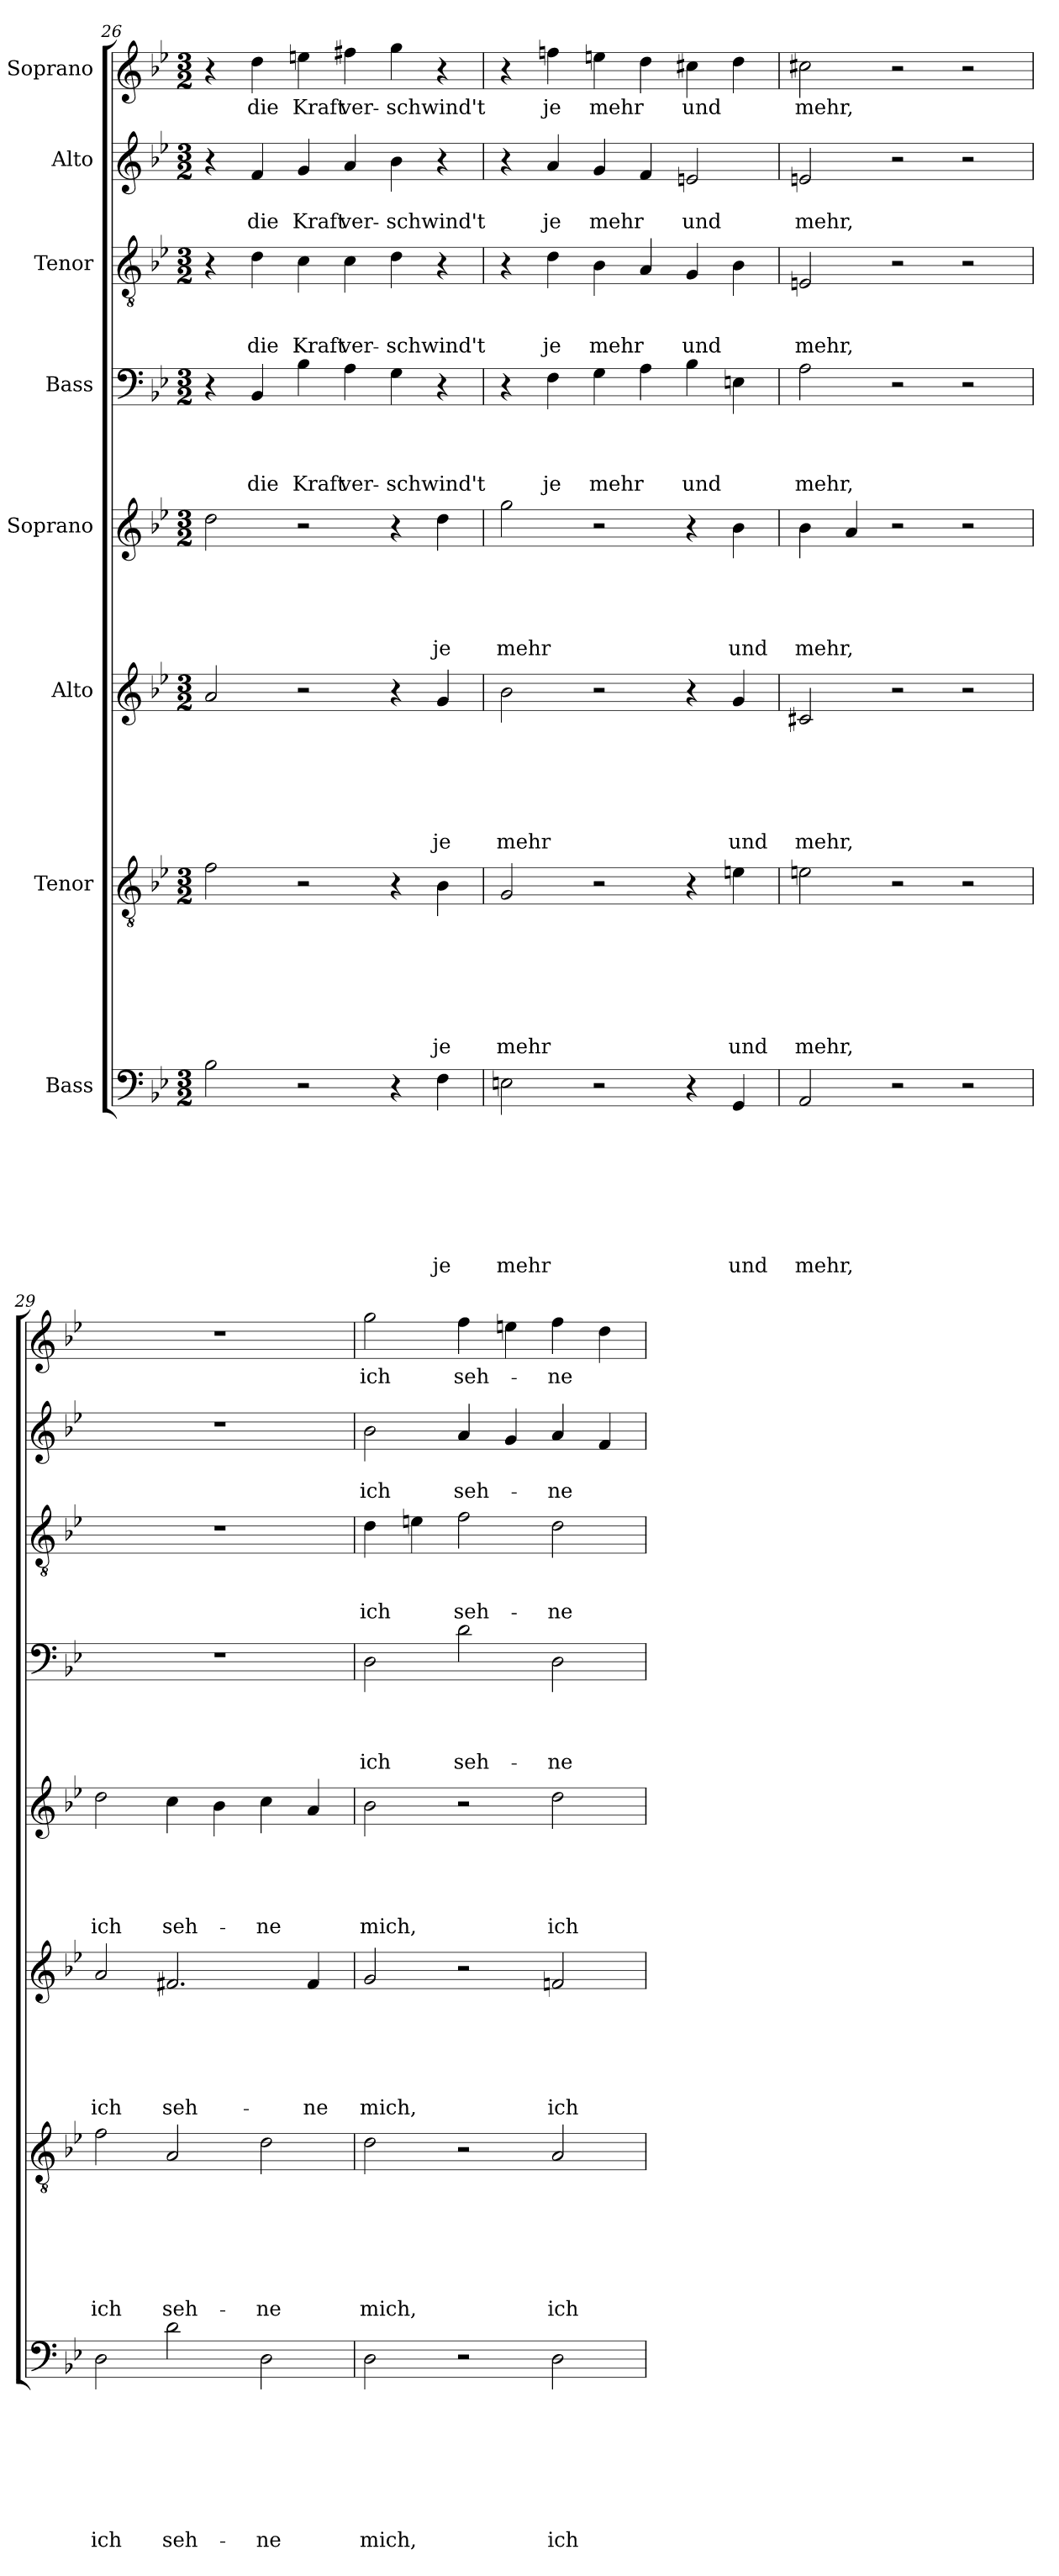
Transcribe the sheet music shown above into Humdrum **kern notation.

**kern	**text	**text	**text	**text	**text	**text	**text	**text	**kern	**text	**text	**text	**text	**text	**text	**text	**kern	**text	**text	**text	**text	**text	**text	**kern	**text	**text	**text	**text	**text	**kern	**text	**text	**text	**text	**kern	**text	**text	**text	**kern	**text	**text	**kern	**text
*part8	*part8	*part8	*part8	*part8	*part8	*part8	*part8	*part8	*part7	*part7	*part7	*part7	*part7	*part7	*part7	*part7	*part6	*part6	*part6	*part6	*part6	*part6	*part6	*part5	*part5	*part5	*part5	*part5	*part5	*part4	*part4	*part4	*part4	*part4	*part3	*part3	*part3	*part3	*part2	*part2	*part2	*part1	*part1
*staff8	*staff8	*staff8	*staff8	*staff8	*staff8	*staff8	*staff8	*staff8	*staff7	*staff7	*staff7	*staff7	*staff7	*staff7	*staff7	*staff7	*staff6	*staff6	*staff6	*staff6	*staff6	*staff6	*staff6	*staff5	*staff5	*staff5	*staff5	*staff5	*staff5	*staff4	*staff4	*staff4	*staff4	*staff4	*staff3	*staff3	*staff3	*staff3	*staff2	*staff2	*staff2	*staff1	*staff1
*I"Bass	*	*	*	*	*	*	*	*	*I"Tenor	*	*	*	*	*	*	*	*I"Alto	*	*	*	*	*	*	*I"Soprano	*	*	*	*	*	*I"Bass	*	*	*	*	*I"Tenor	*	*	*	*I"Alto	*	*	*I"Soprano	*
*clefF4	*	*	*	*	*	*	*	*	*clefGv2	*	*	*	*	*	*	*	*clefG2	*	*	*	*	*	*	*clefG2	*	*	*	*	*	*clefF4	*	*	*	*	*clefGv2	*	*	*	*clefG2	*	*	*clefG2	*
*k[b-e-]	*	*	*	*	*	*	*	*	*k[b-e-]	*	*	*	*	*	*	*	*k[b-e-]	*	*	*	*	*	*	*k[b-e-]	*	*	*	*	*	*k[b-e-]	*	*	*	*	*k[b-e-]	*	*	*	*k[b-e-]	*	*	*k[b-e-]	*
*B-:	*	*	*	*	*	*	*	*	*B-:	*	*	*	*	*	*	*	*B-:	*	*	*	*	*	*	*B-:	*	*	*	*	*	*B-:	*	*	*	*	*B-:	*	*	*	*B-:	*	*	*B-:	*
*M3/2	*	*	*	*	*	*	*	*	*M3/2	*	*	*	*	*	*	*	*M3/2	*	*	*	*	*	*	*M3/2	*	*	*	*	*	*M3/2	*	*	*	*	*M3/2	*	*	*	*M3/2	*	*	*M3/2	*
=26	=26	=26	=26	=26	=26	=26	=26	=26	=26	=26	=26	=26	=26	=26	=26	=26	=26	=26	=26	=26	=26	=26	=26	=26	=26	=26	=26	=26	=26	=26	=26	=26	=26	=26	=26	=26	=26	=26	=26	=26	=26	=26	=26
2B-\	.	.	.	.	.	.	.	.	2f\	.	.	.	.	.	.	.	2a/	.	.	.	.	.	.	2dd\	.	.	.	.	.	4r	.	.	.	.	4r	.	.	.	4r	.	.	4r	.
!	!	!	!	!	!	!	!	!	!	!	!	!	!	!	!	!	!	!	!	!	!	!	!	!	!	!	!	!	!	!	!	!	!	!LO:LY:b	!	!	!	!LO:LY:b	!	!	!LO:LY:b	!	!LO:LY:b
.	.	.	.	.	.	.	.	.	.	.	.	.	.	.	.	.	.	.	.	.	.	.	.	.	.	.	.	.	.	4BB-/	.	.	.	die	4d\	.	.	die	4f/	.	die	4dd\	die
!	!	!	!	!	!	!	!	!	!	!	!	!	!	!	!	!	!	!	!	!	!	!	!	!	!	!	!	!	!	!	!	!	!	!LO:LY:b	!	!	!	!LO:LY:b	!	!	!LO:LY:b	!	!LO:LY:b
2r	.	.	.	.	.	.	.	.	2r	.	.	.	.	.	.	.	2r	.	.	.	.	.	.	2r	.	.	.	.	.	4B-\	.	.	.	Kraft	4c\	.	.	Kraft	4g/	.	Kraft	4een\	Kraft
!	!	!	!	!	!	!	!	!	!	!	!	!	!	!	!	!	!	!	!	!	!	!	!	!	!	!	!	!	!	!	!	!	!	!LO:LY:b	!	!	!	!LO:LY:b	!	!	!LO:LY:b	!	!LO:LY:b
.	.	.	.	.	.	.	.	.	.	.	.	.	.	.	.	.	.	.	.	.	.	.	.	.	.	.	.	.	.	4A\	.	.	.	ver-	4c\	.	.	ver-	4a/	.	ver-	4ff#X\	ver-
!	!	!	!	!	!	!	!	!	!	!	!	!	!	!	!	!	!	!	!	!	!	!	!	!	!	!	!	!	!	!	!	!	!	!LO:LY:b	!	!	!	!LO:LY:b	!	!	!LO:LY:b	!	!LO:LY:b
4r	.	.	.	.	.	.	.	.	4r	.	.	.	.	.	.	.	4r	.	.	.	.	.	.	4r	.	.	.	.	.	4G\	.	.	.	-schwind't	4d\	.	.	-schwind't	4b-\	.	-schwind't	4gg\	-schwind't
!	!	!	!	!	!	!	!	!LO:LY:b	!	!	!	!	!	!	!	!LO:LY:b	!	!	!	!	!	!	!LO:LY:b	!	!	!	!	!	!LO:LY:b	!	!	!	!	!	!	!	!	!	!	!	!	!	!
4F\	.	.	.	.	.	.	.	je	4B-\	.	.	.	.	.	.	je	4g/	.	.	.	.	.	je	4dd\	.	.	.	.	je	4r	.	.	.	.	4r	.	.	.	4r	.	.	4r	.
=27	=27	=27	=27	=27	=27	=27	=27	=27	=27	=27	=27	=27	=27	=27	=27	=27	=27	=27	=27	=27	=27	=27	=27	=27	=27	=27	=27	=27	=27	=27	=27	=27	=27	=27	=27	=27	=27	=27	=27	=27	=27	=27	=27
!	!	!	!	!	!	!	!	!LO:LY:b	!	!	!	!	!	!	!	!LO:LY:b	!	!	!	!	!	!	!LO:LY:b	!	!	!	!	!	!LO:LY:b	!	!	!	!	!	!	!	!	!	!	!	!	!	!
2En\	.	.	.	.	.	.	.	mehr	2G/	.	.	.	.	.	.	mehr	2b-\	.	.	.	.	.	mehr	2gg\	.	.	.	.	mehr	4r	.	.	.	.	4r	.	.	.	4r	.	.	4r	.
!	!	!	!	!	!	!	!	!	!	!	!	!	!	!	!	!	!	!	!	!	!	!	!	!	!	!	!	!	!	!	!	!	!	!LO:LY:b	!	!	!	!LO:LY:b	!	!	!LO:LY:b	!	!LO:LY:b
.	.	.	.	.	.	.	.	.	.	.	.	.	.	.	.	.	.	.	.	.	.	.	.	.	.	.	.	.	.	4F\	.	.	.	je	4d\	.	.	je	4a/	.	je	4ffn\	je
!	!	!	!	!	!	!	!	!	!	!	!	!	!	!	!	!	!	!	!	!	!	!	!	!	!	!	!	!	!	!	!	!	!	!LO:LY:b	!	!	!	!LO:LY:b	!	!	!LO:LY:b	!	!LO:LY:b
2r	.	.	.	.	.	.	.	.	2r	.	.	.	.	.	.	.	2r	.	.	.	.	.	.	2r	.	.	.	.	.	4G\	.	.	.	mehr	4B-\	.	.	mehr	4g/	.	mehr	4een\	mehr
.	.	.	.	.	.	.	.	.	.	.	.	.	.	.	.	.	.	.	.	.	.	.	.	.	.	.	.	.	.	4A\	.	.	.	.	4A/	.	.	.	4f/	.	.	4dd\	.
!	!	!	!	!	!	!	!	!	!	!	!	!	!	!	!	!	!	!	!	!	!	!	!	!	!	!	!	!	!	!	!	!	!	!LO:LY:b	!	!	!	!LO:LY:b	!	!	!LO:LY:b	!	!LO:LY:b
4r	.	.	.	.	.	.	.	.	4r	.	.	.	.	.	.	.	4r	.	.	.	.	.	.	4r	.	.	.	.	.	4B-\	.	.	.	und	4G/	.	.	und	2en/	.	und	4cc#X\	und
!	!	!	!	!	!	!	!	!LO:LY:b	!	!	!	!	!	!	!	!LO:LY:b	!	!	!	!	!	!	!LO:LY:b	!	!	!	!	!	!LO:LY:b	!	!	!	!	!	!	!	!	!	!	!	!	!	!
4GG/	.	.	.	.	.	.	.	und	4en\	.	.	.	.	.	.	und	4g/	.	.	.	.	.	und	4b-\	.	.	.	.	und	4En\	.	.	.	.	4B-\	.	.	.	.	.	.	4dd\	.
=28	=28	=28	=28	=28	=28	=28	=28	=28	=28	=28	=28	=28	=28	=28	=28	=28	=28	=28	=28	=28	=28	=28	=28	=28	=28	=28	=28	=28	=28	=28	=28	=28	=28	=28	=28	=28	=28	=28	=28	=28	=28	=28	=28
!	!	!	!	!	!	!	!	!LO:LY:b	!	!	!	!	!	!	!	!LO:LY:b	!	!	!	!	!	!	!LO:LY:b	!	!	!	!	!	!LO:LY:b	!	!	!	!	!LO:LY:b	!	!	!	!LO:LY:b	!	!	!LO:LY:b	!	!LO:LY:b
2AA/	.	.	.	.	.	.	.	mehr,	2en\	.	.	.	.	.	.	mehr,	2c#X/	.	.	.	.	.	mehr,	4b-\	.	.	.	.	mehr,	2A\	.	.	.	mehr,	2En/	.	.	mehr,	2en/	.	mehr,	2cc#X\	mehr,
.	.	.	.	.	.	.	.	.	.	.	.	.	.	.	.	.	.	.	.	.	.	.	.	4a/	.	.	.	.	.	.	.	.	.	.	.	.	.	.	.	.	.	.	.
2r	.	.	.	.	.	.	.	.	2r	.	.	.	.	.	.	.	2r	.	.	.	.	.	.	2r	.	.	.	.	.	2r	.	.	.	.	2r	.	.	.	2r	.	.	2r	.
2r	.	.	.	.	.	.	.	.	2r	.	.	.	.	.	.	.	2r	.	.	.	.	.	.	2r	.	.	.	.	.	2r	.	.	.	.	2r	.	.	.	2r	.	.	2r	.
=29	=29	=29	=29	=29	=29	=29	=29	=29	=29	=29	=29	=29	=29	=29	=29	=29	=29	=29	=29	=29	=29	=29	=29	=29	=29	=29	=29	=29	=29	=29	=29	=29	=29	=29	=29	=29	=29	=29	=29	=29	=29	=29	=29
!	!	!	!	!	!	!	!	!LO:LY:b	!	!	!	!	!	!	!	!LO:LY:b	!	!	!	!	!	!	!LO:LY:b	!	!	!	!	!	!LO:LY:b	!LO:N:vis=1	!	!	!	!	!LO:N:vis=1	!	!	!	!LO:N:vis=1	!	!	!LO:N:vis=1	!
2D\	.	.	.	.	.	.	.	ich	2f\	.	.	.	.	.	.	ich	2a/	.	.	.	.	.	ich	2dd\	.	.	.	.	ich	1.r	.	.	.	.	1.r	.	.	.	1.r	.	.	1.r	.
!	!	!	!	!	!	!	!	!LO:LY:b	!	!	!	!	!	!	!	!LO:LY:b	!	!	!	!	!	!	!LO:LY:b	!	!	!	!	!	!LO:LY:b	!	!	!	!	!	!	!	!	!	!	!	!	!	!
2d\	.	.	.	.	.	.	.	seh-	2A/	.	.	.	.	.	.	seh-	2.f#X/	.	.	.	.	.	seh-	4cc\	.	.	.	.	seh-	.	.	.	.	.	.	.	.	.	.	.	.	.	.
.	.	.	.	.	.	.	.	.	.	.	.	.	.	.	.	.	.	.	.	.	.	.	.	4b-\	.	.	.	.	.	.	.	.	.	.	.	.	.	.	.	.	.	.	.
!	!	!	!	!	!	!	!	!LO:LY:b	!	!	!	!	!	!	!	!LO:LY:b	!	!	!	!	!	!	!	!	!	!	!	!	!LO:LY:b	!	!	!	!	!	!	!	!	!	!	!	!	!	!
2D\	.	.	.	.	.	.	.	-ne	2d\	.	.	.	.	.	.	-ne	.	.	.	.	.	.	.	4cc\	.	.	.	.	-ne	.	.	.	.	.	.	.	.	.	.	.	.	.	.
!	!	!	!	!	!	!	!	!	!	!	!	!	!	!	!	!	!	!	!	!	!	!	!LO:LY:b	!	!	!	!	!	!	!	!	!	!	!	!	!	!	!	!	!	!	!	!
.	.	.	.	.	.	.	.	.	.	.	.	.	.	.	.	.	4f#/	.	.	.	.	.	-ne	4a/	.	.	.	.	.	.	.	.	.	.	.	.	.	.	.	.	.	.	.
!!LO:PB:g=z
=30	=30	=30	=30	=30	=30	=30	=30	=30	=30	=30	=30	=30	=30	=30	=30	=30	=30	=30	=30	=30	=30	=30	=30	=30	=30	=30	=30	=30	=30	=30	=30	=30	=30	=30	=30	=30	=30	=30	=30	=30	=30	=30	=30
!	!	!	!	!	!	!	!	!LO:LY:b	!	!	!	!	!	!	!	!LO:LY:b	!	!	!	!	!	!	!LO:LY:b	!	!	!	!	!	!LO:LY:b	!	!	!	!	!LO:LY:b	!	!	!	!LO:LY:b	!	!	!LO:LY:b	!	!LO:LY:b
2D\	.	.	.	.	.	.	.	mich,	2d\	.	.	.	.	.	.	mich,	2g/	.	.	.	.	.	mich,	2b-\	.	.	.	.	mich,	2D\	.	.	.	ich	4d\	.	.	ich	2b-\	.	ich	2gg\	ich
.	.	.	.	.	.	.	.	.	.	.	.	.	.	.	.	.	.	.	.	.	.	.	.	.	.	.	.	.	.	.	.	.	.	.	4en\	.	.	.	.	.	.	.	.
!	!	!	!	!	!	!	!	!	!	!	!	!	!	!	!	!	!	!	!	!	!	!	!	!	!	!	!	!	!	!	!	!	!	!LO:LY:b	!	!	!	!LO:LY:b	!	!	!LO:LY:b	!	!LO:LY:b
2r	.	.	.	.	.	.	.	.	2r	.	.	.	.	.	.	.	2r	.	.	.	.	.	.	2r	.	.	.	.	.	2d\	.	.	.	seh-	2f\	.	.	seh-	4a/	.	seh-	4ff\	seh-
.	.	.	.	.	.	.	.	.	.	.	.	.	.	.	.	.	.	.	.	.	.	.	.	.	.	.	.	.	.	.	.	.	.	.	.	.	.	.	4g/	.	.	4een\	.
!	!	!	!	!	!	!	!	!LO:LY:b	!	!	!	!	!	!	!	!LO:LY:b	!	!	!	!	!	!	!LO:LY:b	!	!	!	!	!	!LO:LY:b	!	!	!	!	!LO:LY:b	!	!	!	!LO:LY:b	!	!	!LO:LY:b	!	!LO:LY:b
2D\	.	.	.	.	.	.	.	ich	2A/	.	.	.	.	.	.	ich	2fn/	.	.	.	.	.	ich	2dd\	.	.	.	.	ich	2D\	.	.	.	-ne	2d\	.	.	-ne	4a/	.	-ne	4ff\	-ne
.	.	.	.	.	.	.	.	.	.	.	.	.	.	.	.	.	.	.	.	.	.	.	.	.	.	.	.	.	.	.	.	.	.	.	.	.	.	.	4f/	.	.	4dd\	.
=	=	=	=	=	=	=	=	=	=	=	=	=	=	=	=	=	=	=	=	=	=	=	=	=	=	=	=	=	=	=	=	=	=	=	=	=	=	=	=	=	=	=	=
*-	*-	*-	*-	*-	*-	*-	*-	*-	*-	*-	*-	*-	*-	*-	*-	*-	*-	*-	*-	*-	*-	*-	*-	*-	*-	*-	*-	*-	*-	*-	*-	*-	*-	*-	*-	*-	*-	*-	*-	*-	*-	*-	*-
